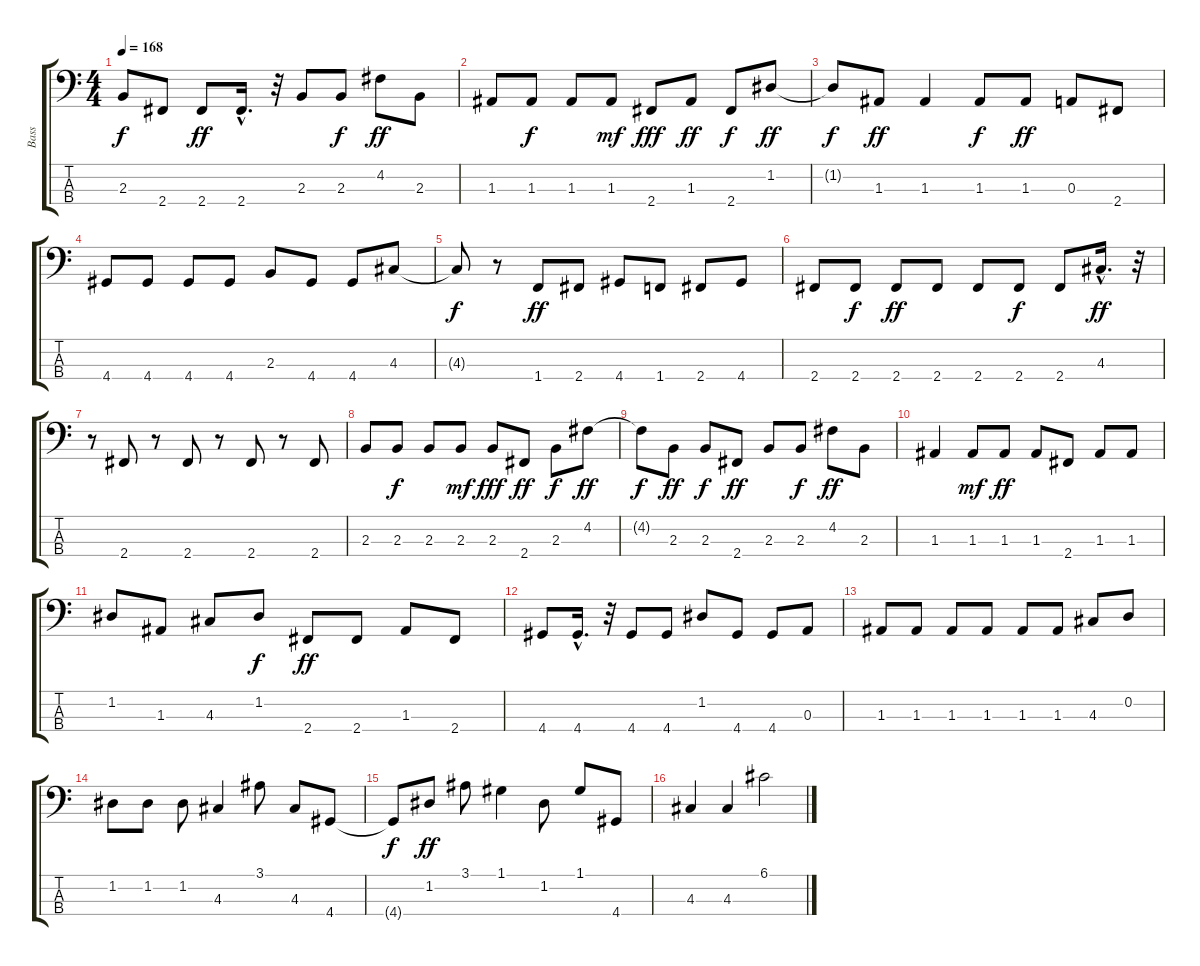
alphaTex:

\track ("Bass" "Bass") {instrument electricguitarjazz}
\staff {score tabs}
\tuning (G2 D2 A1 E1) {hide}
\ts (4 4)
\tempo 168
\clef f4
\ks c
2.3{t}.8{dy f} 2.4.8 2.4.8{dy ff} 2.4{hac}.16{d} r.32 2.3.8 2.3.8{dy f} 4.2.8{dy ff} 2.3.8 |
1.3.8 1.3.8{dy f} 1.3.8 1.3.8{dy mf} 2.4.8{dy fff} 1.3.8{dy ff} 2.4.8{dy f} 1.2.8{dy ff} |
1.2{t}.8{dy f} 1.3.8{dy ff} 1.3.4 1.3.8{dy f} 1.3.8{dy ff} 0.3.8 2.4.8 |
4.4.8 4.4.8 4.4.8 4.4.8 2.3.8 4.4.8 4.4.8 4.3.8 |
4.3{t}.8{dy f} r.8 1.4.8{dy ff} 2.4.8 4.4.8 1.4.8 2.4.8 4.4.8 |
2.4.8 2.4.8{dy f} 2.4.8{dy ff} 2.4.8 2.4.8 2.4.8{dy f} 2.4.8 4.3{hac}.16{d dy ff} r.32 |
r.8 2.4.8 r.8 2.4.8 r.8 2.4.8 r.8 2.4.8 |
2.3.8 2.3.8{dy f} 2.3.8 2.3.8{dy mf} 2.3.8{dy fff} 2.4.8{dy ff} 2.3.8{dy f} 4.2.8{dy ff} |
4.2{t}.8{dy f} 2.3.8{dy ff} 2.3.8{dy f} 2.4.8{dy ff} 2.3.8 2.3.8{dy f} 4.2.8{dy ff} 2.3.8 |
1.3.4 1.3.8{dy mf} 1.3.8{dy ff} 1.3.8 2.4.8 1.3.8 1.3.8 |
1.2.8 1.3.8 4.3.8 1.2.8{dy f} 2.4.8{dy ff} 2.4.8 1.3.8 2.4.8 |
4.4.8 4.4{hac}.16{d} r.32 4.4.8 4.4.8 1.2.8 4.4.8 4.4.8 0.3.8 |
1.3.8 1.3.8 1.3.8 1.3.8 1.3.8 1.3.8 4.3.8 0.2.8 |
1.2.8 1.2.8 1.2.8 4.3.4 3.1.8 4.3.8 4.4.8 |
4.4{t}.8{dy f} 1.2.8{dy ff} 3.1.8 1.1.4 1.2.8 1.1.8 4.4.8 |
4.3.4 4.3.4 6.1.2
